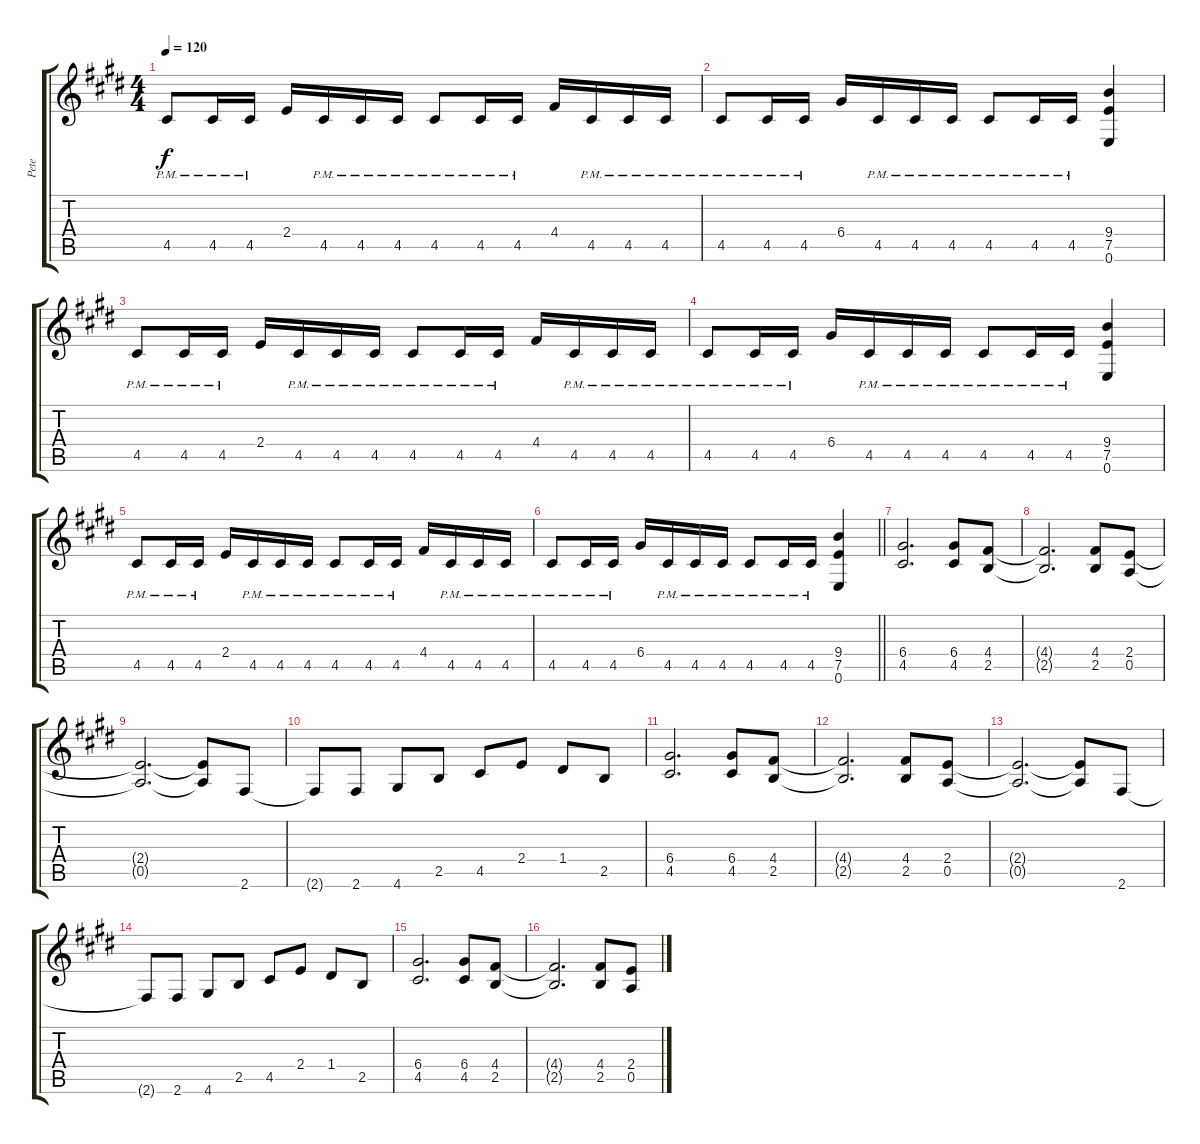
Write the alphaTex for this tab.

\track ("Pete" "Pete") {instrument distortionguitar}
\staff {score tabs}
\tuning (E4 B3 G3 D3 A2 E2) {hide}
\ts (4 4)
\tempo 120
\clef g2
\ks c#minor
4.5{pm}.8{dy f} 4.5{pm}.16 4.5{pm}.16 2.4.16 4.5{pm}.16 4.5{pm}.16 4.5{pm}.16 4.5{pm}.8 4.5{pm}.16 4.5{pm}.16 4.4.16 4.5{pm}.16 4.5{pm}.16 4.5{pm}.16 |
4.5{pm}.8 4.5{pm}.16 4.5{pm}.16 6.4.16 4.5{pm}.16 4.5{pm}.16 4.5{pm}.16 4.5{pm}.8 4.5{pm}.16 4.5{pm}.16 (9.4 7.5 0.6).4 |
4.5{pm}.8 4.5{pm}.16 4.5{pm}.16 2.4.16 4.5{pm}.16 4.5{pm}.16 4.5{pm}.16 4.5{pm}.8 4.5{pm}.16 4.5{pm}.16 4.4.16 4.5{pm}.16 4.5{pm}.16 4.5{pm}.16 |
4.5{pm}.8 4.5{pm}.16 4.5{pm}.16 6.4.16 4.5{pm}.16 4.5{pm}.16 4.5{pm}.16 4.5{pm}.8 4.5{pm}.16 4.5{pm}.16 (9.4 7.5 0.6).4 |
4.5{pm}.8 4.5{pm}.16 4.5{pm}.16 2.4.16 4.5{pm}.16 4.5{pm}.16 4.5{pm}.16 4.5{pm}.8 4.5{pm}.16 4.5{pm}.16 4.4.16 4.5{pm}.16 4.5{pm}.16 4.5{pm}.16 |
\barLineRight lightlight
4.5{pm}.8 4.5{pm}.16 4.5{pm}.16 6.4.16 4.5{pm}.16 4.5{pm}.16 4.5{pm}.16 4.5{pm}.8 4.5{pm}.16 4.5{pm}.16 (9.4 7.5 0.6).4 |
(6.4 4.5).2{d} (6.4 4.5).8 (4.4 2.5).8 |
(4.4{t} 2.5{t}).2{d} (4.4 2.5).8 (2.4 0.5).8 |
(2.4{t} 0.5{t}).2{d} (2.4{t} 0.5{t}).8 2.6.8 |
2.6{t}.8 2.6.8 4.6.8 2.5.8 4.5.8 2.4.8 1.4.8 2.5.8 |
(6.4 4.5).2{d} (6.4 4.5).8 (4.4 2.5).8 |
(4.4{t} 2.5{t}).2{d} (4.4 2.5).8 (2.4 0.5).8 |
(2.4{t} 0.5{t}).2{d} (2.4{t} 0.5{t}).8 2.6.8 |
2.6{t}.8 2.6.8 4.6.8 2.5.8 4.5.8 2.4.8 1.4.8 2.5.8 |
(6.4 4.5).2{d} (6.4 4.5).8 (4.4 2.5).8 |
(4.4{t} 2.5{t}).2{d} (4.4 2.5).8 (2.4 0.5).8
